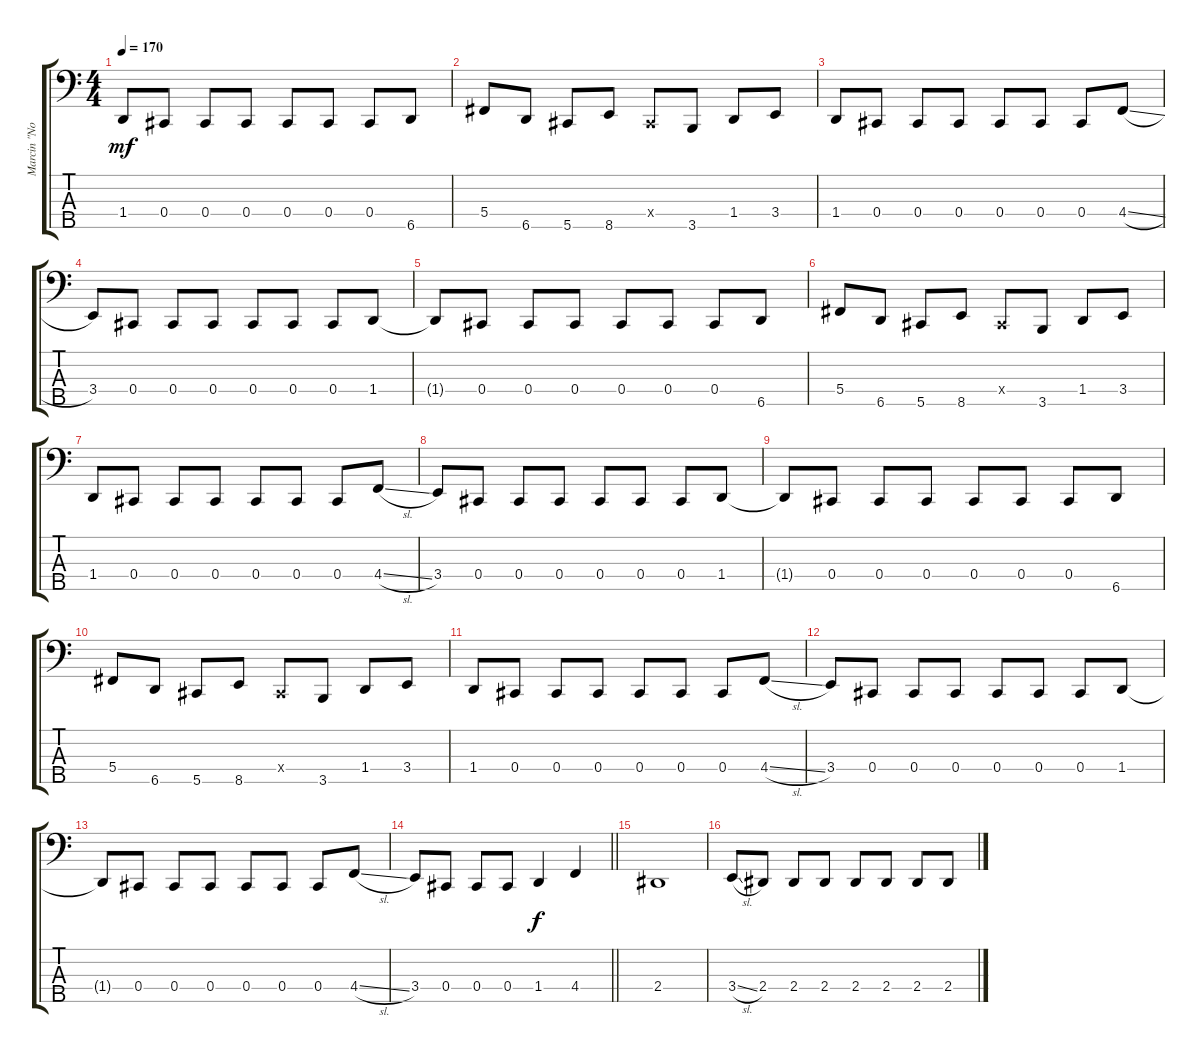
\track ("Marcin \"Novy\" Nowak " "Marcin \"No") {instrument electricbassfinger}
\staff {score tabs}
\tuning (E2 B1 Gb1 Db1 Ab0) {hide}
\ts (4 4)
\tempo 170
\clef f4
\ks c
1.4{t}.8{dy mf} 0.4.8 0.4.8 0.4.8 0.4.8 0.4.8 0.4.8 6.5.8 |
5.4.8 6.5.8 5.5.8 8.5.8 0.4{x}.8 3.5.8 1.4.8 3.4.8 |
1.4.8 0.4.8 0.4.8 0.4.8 0.4.8 0.4.8 0.4.8 4.4{sl}.8 |
3.4.8 0.4.8 0.4.8 0.4.8 0.4.8 0.4.8 0.4.8 1.4.8 |
1.4{t}.8 0.4.8 0.4.8 0.4.8 0.4.8 0.4.8 0.4.8 6.5.8 |
5.4.8 6.5.8 5.5.8 8.5.8 0.4{x}.8 3.5.8 1.4.8 3.4.8 |
1.4.8 0.4.8 0.4.8 0.4.8 0.4.8 0.4.8 0.4.8 4.4{sl}.8 |
3.4.8 0.4.8 0.4.8 0.4.8 0.4.8 0.4.8 0.4.8 1.4.8 |
1.4{t}.8 0.4.8 0.4.8 0.4.8 0.4.8 0.4.8 0.4.8 6.5.8 |
5.4.8 6.5.8 5.5.8 8.5.8 0.4{x}.8 3.5.8 1.4.8 3.4.8 |
1.4.8 0.4.8 0.4.8 0.4.8 0.4.8 0.4.8 0.4.8 4.4{sl}.8 |
3.4.8 0.4.8 0.4.8 0.4.8 0.4.8 0.4.8 0.4.8 1.4.8 |
1.4{t}.8 0.4.8 0.4.8 0.4.8 0.4.8 0.4.8 0.4.8 4.4{sl}.8 |
\barLineRight lightlight
3.4.8 0.4.8 0.4.8 0.4.8 1.4.4{dy f} 4.4.4 |
2.4.1 |
3.4{sl}.8 2.4.8 2.4.8 2.4.8 2.4.8 2.4.8 2.4.8 2.4.8
